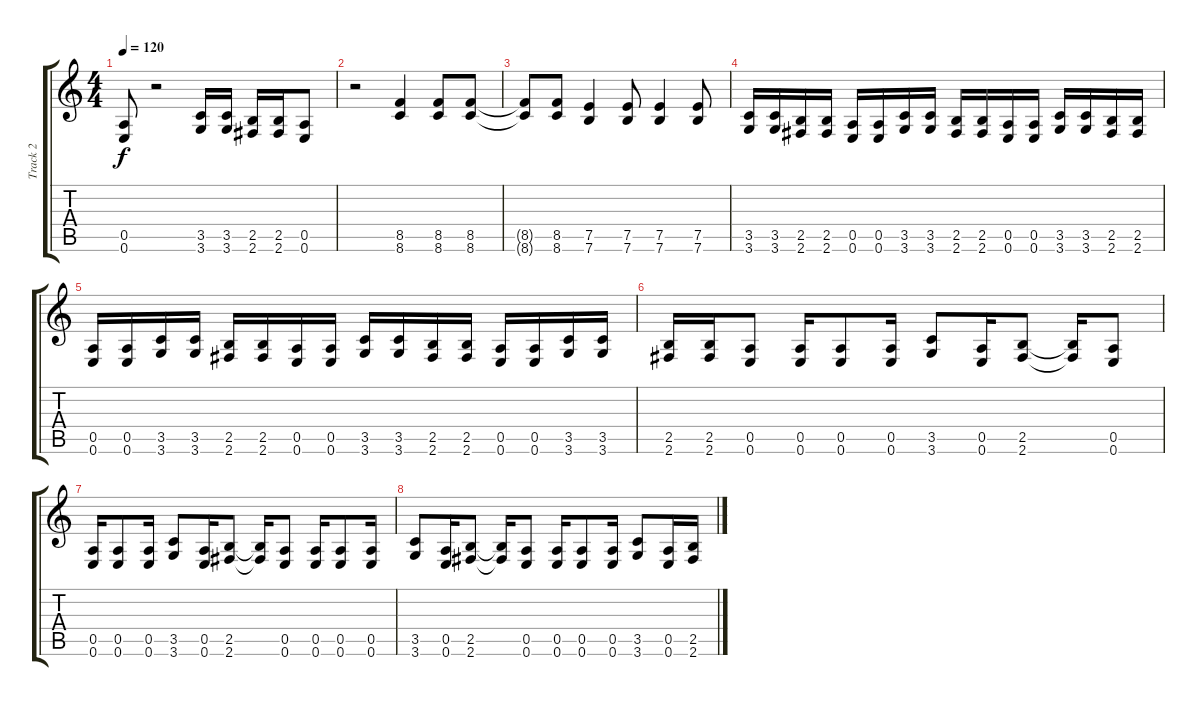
\track ("Track 2" "Track 2") {instrument distortionguitar}
\staff {score tabs}
\tuning (E4 B3 G3 D3 A2 E2) {hide}
\ts (4 4)
\tempo 120
\clef g2
\ks c
(0.5 0.6).8{dy f} r.2 (3.5 3.6).16 (3.5 3.6).16 (2.5 2.6).16 (2.5 2.6).16 (0.5 0.6).8 |
r.2 (8.5 8.6).4 (8.5 8.6).8 (8.5 8.6).8 |
(8.5{t} 8.6{t}).8 (8.5 8.6).8 (7.5 7.6).4 (7.5 7.6).8 (7.5 7.6).4 (7.5 7.6).8 |
(3.5 3.6).16 (3.5 3.6).16 (2.5 2.6).16 (2.5 2.6).16 (0.5 0.6).16 (0.5 0.6).16 (3.5 3.6).16 (3.5 3.6).16 (2.5 2.6).16 (2.5 2.6).16 (0.5 0.6).16 (0.5 0.6).16 (3.5 3.6).16 (3.5 3.6).16 (2.5 2.6).16 (2.5 2.6).16 |
(0.5 0.6).16 (0.5 0.6).16 (3.5 3.6).16 (3.5 3.6).16 (2.5 2.6).16 (2.5 2.6).16 (0.5 0.6).16 (0.5 0.6).16 (3.5 3.6).16 (3.5 3.6).16 (2.5 2.6).16 (2.5 2.6).16 (0.5 0.6).16 (0.5 0.6).16 (3.5 3.6).16 (3.5 3.6).16 |
(2.5 2.6).16 (2.5 2.6).16 (0.5 0.6).8 (0.5 0.6).16 (0.5 0.6).8 (0.5 0.6).16 (3.5 3.6).8 (0.5 0.6).16 (2.5 2.6).8 (2.5{t} 2.6{t}).16 (0.5 0.6).8 |
(0.5 0.6).16 (0.5 0.6).8 (0.5 0.6).16 (3.5 3.6).8 (0.5 0.6).16 (2.5 2.6).8 (2.5{t} 2.6{t}).16 (0.5 0.6).8 (0.5 0.6).16 (0.5 0.6).8 (0.5 0.6).16 |
(3.5 3.6).8 (0.5 0.6).16 (2.5 2.6).8 (2.5{t} 2.6{t}).16 (0.5 0.6).8 (0.5 0.6).16 (0.5 0.6).8 (0.5 0.6).16 (3.5 3.6).8 (0.5 0.6).16 (2.5 2.6).16
